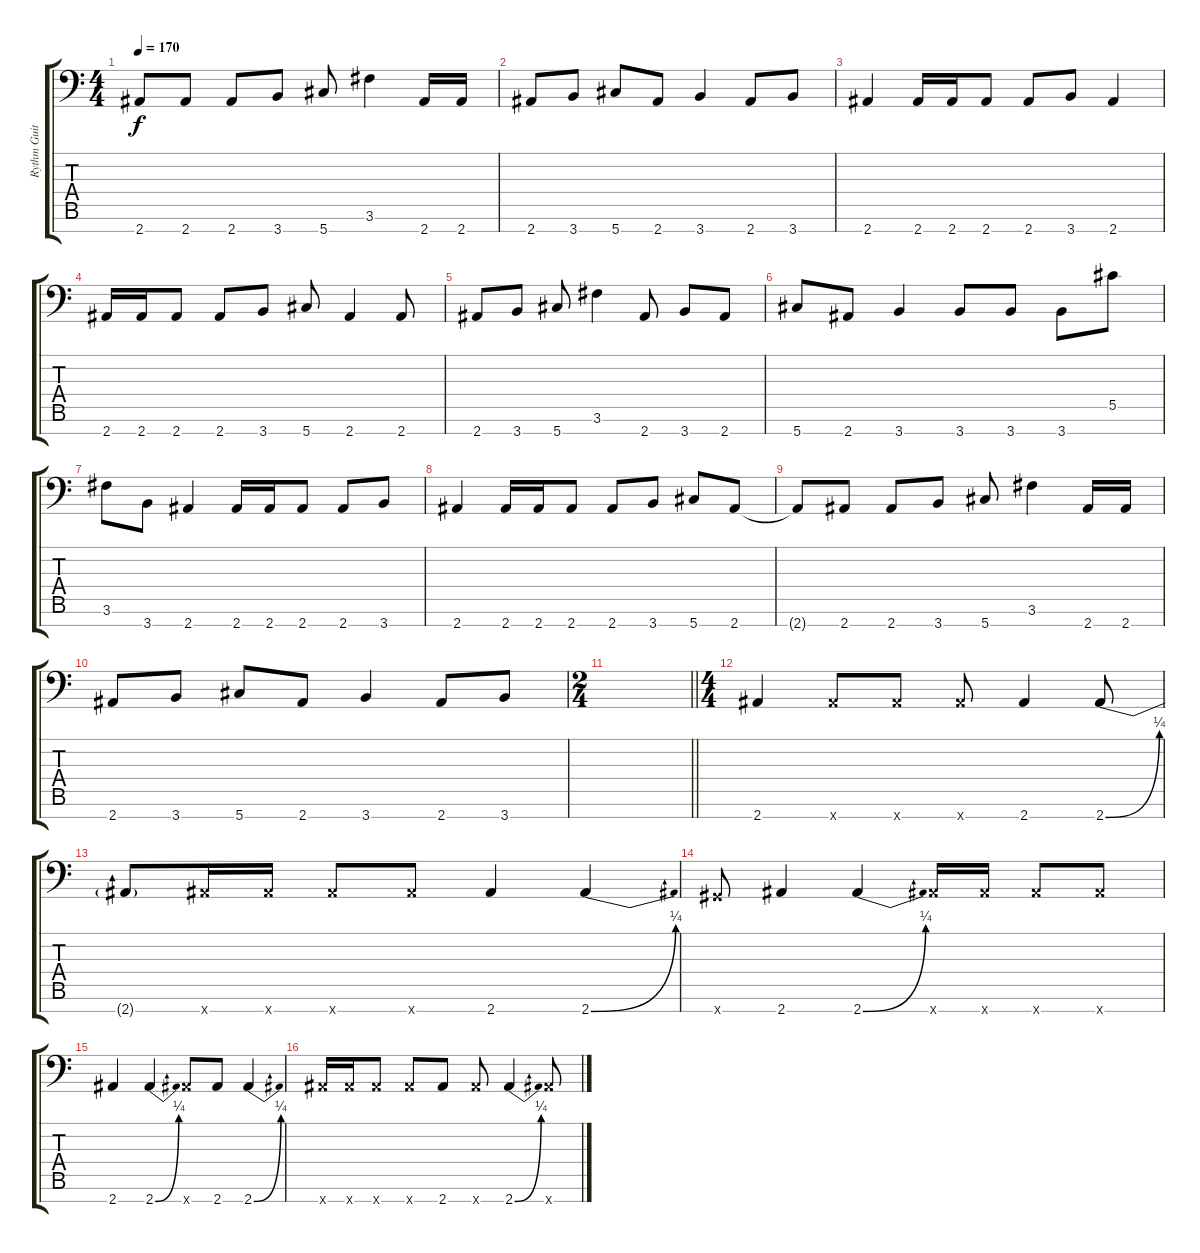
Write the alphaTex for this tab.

\track ("Rythm Guitar #1" "Rythm Guit") {instrument distortionguitar}
\staff {score tabs}
\tuning (Eb4 Bb3 Gb3 Db3 Ab2 Eb2 Ab1) {hide}
\ts (4 4)
\tempo 170
\clef f4
\ks c
2.7{t}.8{dy f} 2.7.8 2.7.8 3.7.8 5.7.8 3.6.4 2.7.16 2.7.16 |
2.7.8 3.7.8 5.7.8 2.7.8 3.7.4 2.7.8 3.7.8 |
2.7.4 2.7.16 2.7.16 2.7.8 2.7.8 3.7.8 2.7.4 |
2.7.16 2.7.16 2.7.8 2.7.8 3.7.8 5.7.8 2.7.4 2.7.8 |
2.7.8 3.7.8 5.7.8 3.6.4 2.7.8 3.7.8 2.7.8 |
5.7.8 2.7.8 3.7.4 3.7.8 3.7.8 3.7.8 5.5.8 |
3.6.8 3.7.8 2.7.4 2.7.16 2.7.16 2.7.8 2.7.8 3.7.8 |
2.7.4 2.7.16 2.7.16 2.7.8 2.7.8 3.7.8 5.7.8 2.7.8 |
2.7{t}.8 2.7.8 2.7.8 3.7.8 5.7.8 3.6.4 2.7.16 2.7.16 |
2.7.8 3.7.8 5.7.8 2.7.8 3.7.4 2.7.8 3.7.8 |
\ts (2 4)
\barLineRight lightlight
|
\ts (4 4)
\section ("" "")
2.7.4 2.7{x}.8 2.7{x}.8 2.7{x}.8 2.7.4 2.7{be (bend 0 0 60 1)}.8 |
2.7{t}.8 2.7{x}.16 2.7{x}.16 2.7{x}.8 2.7{x}.8 2.7.4 2.7{be (bend 0 0 60 1)}.4 |
0.7{x}.8 2.7.4 2.7{be (bend 0 0 60 1)}.4 2.7{x}.16 2.7{x}.16 2.7{x}.8 2.7{x}.8 |
2.7.4 2.7{be (bend 0 0 60 1)}.4 2.7{x}.8 2.7.8 2.7{be (bend 0 0 60 1)}.4 |
2.7{x}.16 2.7{x}.16 2.7{x}.8 2.7{x}.8 2.7.8 2.7{x}.8 2.7{be (bend 0 0 60 1)}.4 2.7{x}.8
